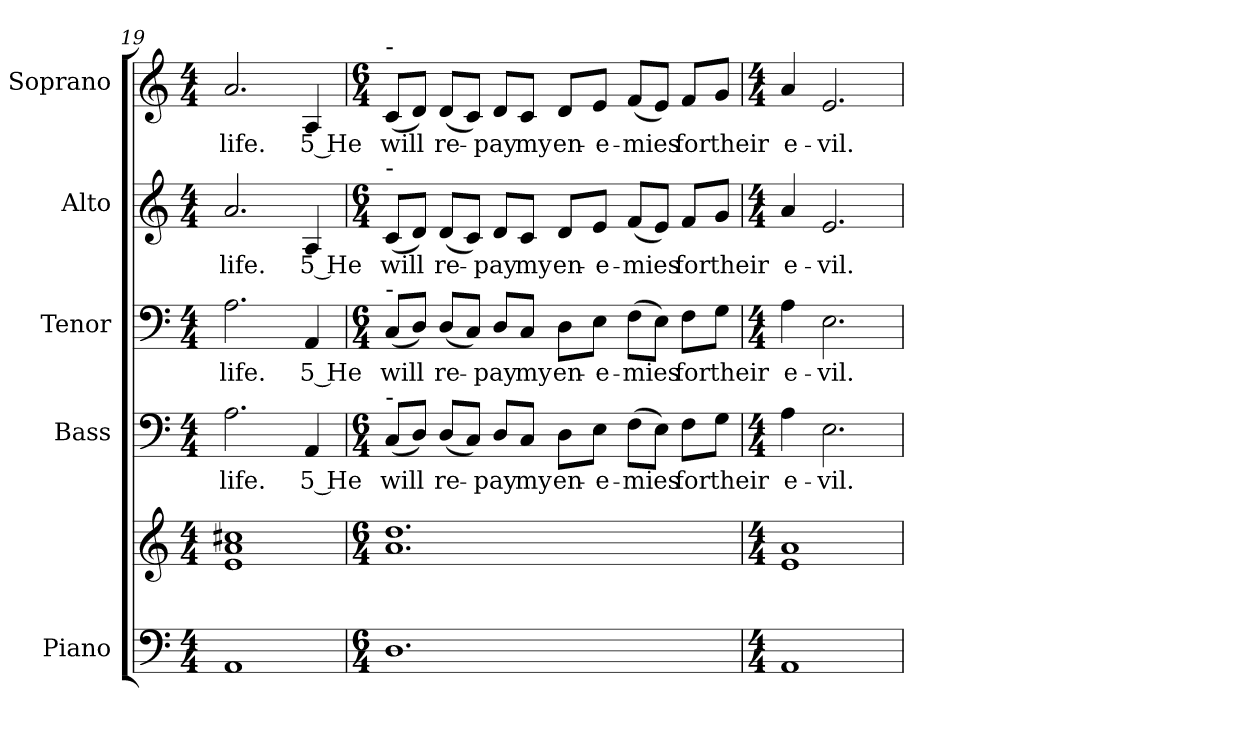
**kern	**kern	**kern	**text	**kern	**text	**kern	**text	**kern	**text
*part5	*part5	*part4	*part4	*part3	*part3	*part2	*part2	*part1	*part1
*staff6	*staff5	*staff4	*staff4	*staff3	*staff3	*staff2	*staff2	*staff1	*staff1
*I"Piano	*	*I"Bass	*	*I"Tenor	*	*I"Alto	*	*I"Soprano	*
*I'Pno.	*	*I'B.	*	*I'T.	*	*I'A.	*	*I'S.	*
!!LO:PB:g=z
*clefF4	*clefG2	*clefF4	*	*clefF4	*	*clefG2	*	*clefG2	*
*k[]	*k[]	*k[]	*	*k[]	*	*k[]	*	*k[]	*
*C:	*C:	*C:	*	*C:	*	*C:	*	*C:	*
*M4/4	*M4/4	*M4/4	*	*M4/4	*	*M4/4	*	*M4/4	*
=19	=19	=19	=19	=19	=19	=19	=19	=19	=19
!	!	!	!LO:LY:b:color=#000000	!	!	!	!	!	!
!	!	!	!	!	!LO:LY:b:color=#000000	!	!	!	!
!	!	!	!	!	!	!	!LO:LY:b:color=#000000	!	!
!	!	!	!	!	!	!	!	!	!LO:LY:b:color=#000000
1AAi	1ei 1ai 1cc#Xi	2.Ai\	life.	2.Ai\	life.	2.ai/	life.	2.ai/	life.
!	!	!	!LO:LY:b:color=#000000	!	!	!	!	!	!
!	!	!	!	!	!LO:LY:b:color=#000000	!	!	!	!
!	!	!	!	!	!	!	!LO:LY:b:color=#000000	!	!
!	!	!	!	!	!	!	!	!	!LO:LY:b:color=#000000
.	.	4AAi/	5 He	4AAi/	5 He	4Ai/	5 He	4Ai/	5 He
=20	=20	=20	=20	=20	=20	=20	=20	=20	=20
*M6/4	*M6/4	*M6/4	*	*M6/4	*	*M6/4	*	*M6/4	*
!	!	!	!LO:LY:b:color=#000000	!	!	!	!	!	!
!	!	!	!	!	!LO:LY:b:color=#000000	!	!	!	!
!	!	!	!	!	!	!	!LO:LY:b:color=#000000	!	!
!	!	!	!	!	!	!	!	!LO:TX:a:t=-	!
!	!	!	!	!	!	!LO:TX:a:t=-	!	!	!
!	!	!	!	!LO:TX:a:t=-	!	!	!	!	!
!	!	!LO:TX:a:t=-	!	!	!	!	!	!	!
!	!	!	!	!	!	!	!	!	!LO:LY:b:color=#000000
1.Di	1.ai 1.ddi	(8Ci/L	will	(8Ci/L	will	(8ci/L	will	(8ci/L	will
.	.	8Di/J)	.	8Di/J)	.	8di/J)	.	8di/J)	.
!	!	!	!LO:LY:b:color=#000000	!	!	!	!	!	!
!	!	!	!	!	!LO:LY:b:color=#000000	!	!	!	!
!	!	!	!	!	!	!	!LO:LY:b:color=#000000	!	!
!	!	!	!	!	!	!	!	!	!LO:LY:b:color=#000000
.	.	(8Di/L	re-	(8Di/L	re-	(8di/L	re-	(8di/L	re-
.	.	8Ci/J)	.	8Ci/J)	.	8ci/J)	.	8ci/J)	.
!	!	!	!LO:LY:b:color=#000000	!	!	!	!	!	!
!	!	!	!	!	!LO:LY:b:color=#000000	!	!	!	!
!	!	!	!	!	!	!	!LO:LY:b:color=#000000	!	!
!	!	!	!	!	!	!	!	!	!LO:LY:b:color=#000000
.	.	8Di/L	-pay	8Di/L	-pay	8di/L	-pay	8di/L	-pay
!	!	!	!LO:LY:b:color=#000000	!	!	!	!	!	!
!	!	!	!	!	!LO:LY:b:color=#000000	!	!	!	!
!	!	!	!	!	!	!	!LO:LY:b:color=#000000	!	!
!	!	!	!	!	!	!	!	!	!LO:LY:b:color=#000000
.	.	8Ci/J	my	8Ci/J	my	8ci/J	my	8ci/J	my
!	!	!	!LO:LY:b:color=#000000	!	!	!	!	!	!
!	!	!	!	!	!LO:LY:b:color=#000000	!	!	!	!
!	!	!	!	!	!	!	!LO:LY:b:color=#000000	!	!
!	!	!	!	!	!	!	!	!	!LO:LY:b:color=#000000
.	.	8Di\L	en-	8Di\L	en-	8di/L	en-	8di/L	en-
!	!	!	!LO:LY:b:color=#000000	!	!	!	!	!	!
!	!	!	!	!	!LO:LY:b:color=#000000	!	!	!	!
!	!	!	!	!	!	!	!LO:LY:b:color=#000000	!	!
!	!	!	!	!	!	!	!	!	!LO:LY:b:color=#000000
.	.	8Ei\J	-e-	8Ei\J	-e-	8ei/J	-e-	8ei/J	-e-
!	!	!	!LO:LY:b:color=#000000	!	!	!	!	!	!
!	!	!	!	!	!LO:LY:b:color=#000000	!	!	!	!
!	!	!	!	!	!	!	!LO:LY:b:color=#000000	!	!
!	!	!	!	!	!	!	!	!	!LO:LY:b:color=#000000
.	.	(8Fi\L	-mies	(8Fi\L	-mies	(8fi/L	-mies	(8fi/L	-mies
.	.	8Ei\J)	.	8Ei\J)	.	8ei/J)	.	8ei/J)	.
!	!	!	!LO:LY:b:color=#000000	!	!	!	!	!	!
!	!	!	!	!	!LO:LY:b:color=#000000	!	!	!	!
!	!	!	!	!	!	!	!LO:LY:b:color=#000000	!	!
!	!	!	!	!	!	!	!	!	!LO:LY:b:color=#000000
.	.	8Fi\L	for	8Fi\L	for	8fi/L	for	8fi/L	for
!	!	!	!LO:LY:b:color=#000000	!	!	!	!	!	!
!	!	!	!	!	!LO:LY:b:color=#000000	!	!	!	!
!	!	!	!	!	!	!	!LO:LY:b:color=#000000	!	!
!	!	!	!	!	!	!	!	!	!LO:LY:b:color=#000000
.	.	8Gi\J	their	8Gi\J	their	8gi/J	their	8gi/J	their
=21	=21	=21	=21	=21	=21	=21	=21	=21	=21
*M4/4	*M4/4	*M4/4	*	*M4/4	*	*M4/4	*	*M4/4	*
!	!	!	!LO:LY:b:color=#000000	!	!	!	!	!	!
!	!	!	!	!	!LO:LY:b:color=#000000	!	!	!	!
!	!	!	!	!	!	!	!LO:LY:b:color=#000000	!	!
!	!	!	!	!	!	!	!	!	!LO:LY:b:color=#000000
1AAi	1ei 1ai	4Ai\	e-	4Ai\	e-	4ai/	e-	4ai/	e-
!	!	!	!LO:LY:b:color=#000000	!	!	!	!	!	!
!	!	!	!	!	!LO:LY:b:color=#000000	!	!	!	!
!	!	!	!	!	!	!	!LO:LY:b:color=#000000	!	!
!	!	!	!	!	!	!	!	!	!LO:LY:b:color=#000000
.	.	2.Ei\	-vil.	2.Ei\	-vil.	2.ei/	-vil.	2.ei/	-vil.
=	=	=	=	=	=	=	=	=	=
*-	*-	*-	*-	*-	*-	*-	*-	*-	*-
